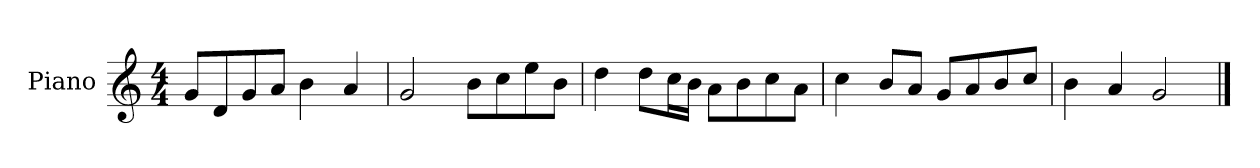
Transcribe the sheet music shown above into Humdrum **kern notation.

**kern
*part1
*staff1
*I"Piano
*I'P-no
*clefG2
*k[]
*M4/4
*MM90
=1
8g/L
8d/
8g/
8a/J
4b\
4a/
=2
2g/
8b\L
8cc\
8ee\
8b\J
=3
4dd\
8dd\L
16cc\L
16b\JJ
8a\L
8b\
8cc\
8a\J
=4
4cc\
8b/L
8a/J
8g/L
8a/
8b/
8cc/J
=5
4b\
4a/
2g/
==
*-
